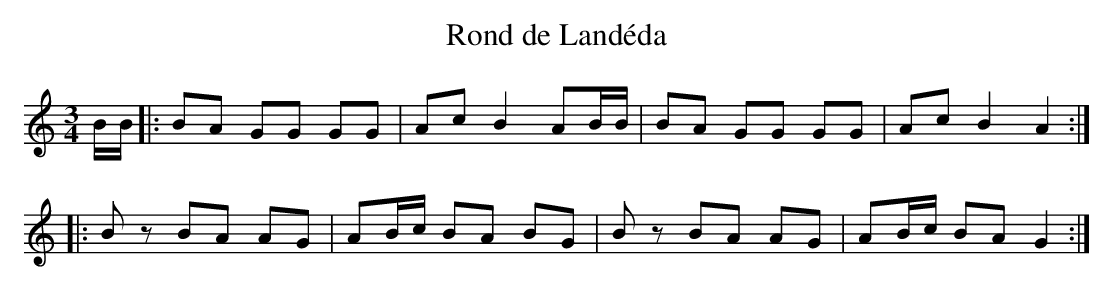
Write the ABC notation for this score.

X:1
T:Rond de Landéda
M:3/4
L:1/8
K:C
B/B/|:BA GG GG|Ac B2 AB/B/|BA GG GG|Ac B2 A2 :|
|: B z BA AG|AB/c/ BA BG|B z BA AG|AB/c/ BA G2 :|
